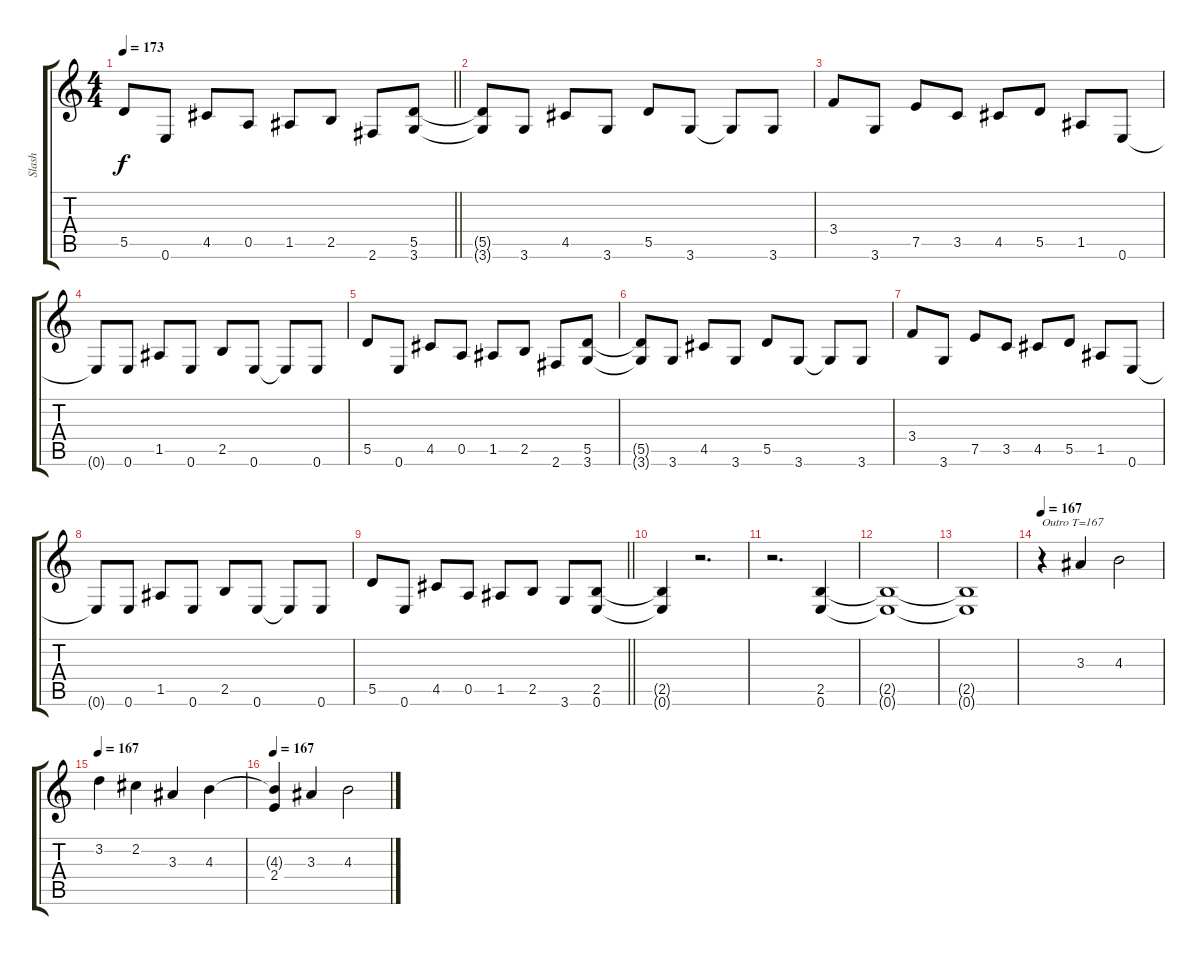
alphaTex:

\track ("Slash" "Slash") {instrument distortionguitar}
\staff {score tabs}
\tuning (E4 B3 G3 D3 A2 E2) {hide}
\ts (4 4)
\tempo 173
\clef g2
\barLineRight lightlight
\ks c
5.5.8{dy f} 0.6.8 4.5.8 0.5.8 1.5.8 2.5.8 2.6.8 (5.5 3.6).8 |
(5.5{t} 3.6{t}).8 3.6.8 4.5.8 3.6.8 5.5.8 3.6.8 3.6{t}.8 3.6.8 |
3.4.8 3.6.8 7.5.8 3.5.8 4.5.8 5.5.8 1.5.8 0.6.8 |
0.6{t}.8 0.6.8 1.5.8 0.6.8 2.5.8 0.6.8 0.6{t}.8 0.6.8 |
5.5.8 0.6.8 4.5.8 0.5.8 1.5.8 2.5.8 2.6.8 (5.5 3.6).8 |
(5.5{t} 3.6{t}).8 3.6.8 4.5.8 3.6.8 5.5.8 3.6.8 3.6{t}.8 3.6.8 |
3.4.8 3.6.8 7.5.8 3.5.8 4.5.8 5.5.8 1.5.8 0.6.8 |
0.6{t}.8 0.6.8 1.5.8 0.6.8 2.5.8 0.6.8 0.6{t}.8 0.6.8 |
\barLineRight lightlight
5.5.8 0.6.8 4.5.8 0.5.8 1.5.8 2.5.8 3.6.8 (2.5 0.6).8 |
(2.5{t} 0.6{t}).4 r.2{d} |
r.2{d} (2.5 0.6).4 |
(2.5{t} 0.6{t}).1 |
(2.5{t} 0.6{t}).1 |
\tempo 167
r.4{txt "Outro T=167"} 3.3.4 4.3.2 |
\tempo 167
3.2.4 2.2.4 3.3.4 4.3.4 |
\tempo 167
(4.3{t} 2.4).4 3.3.4 4.3.2
